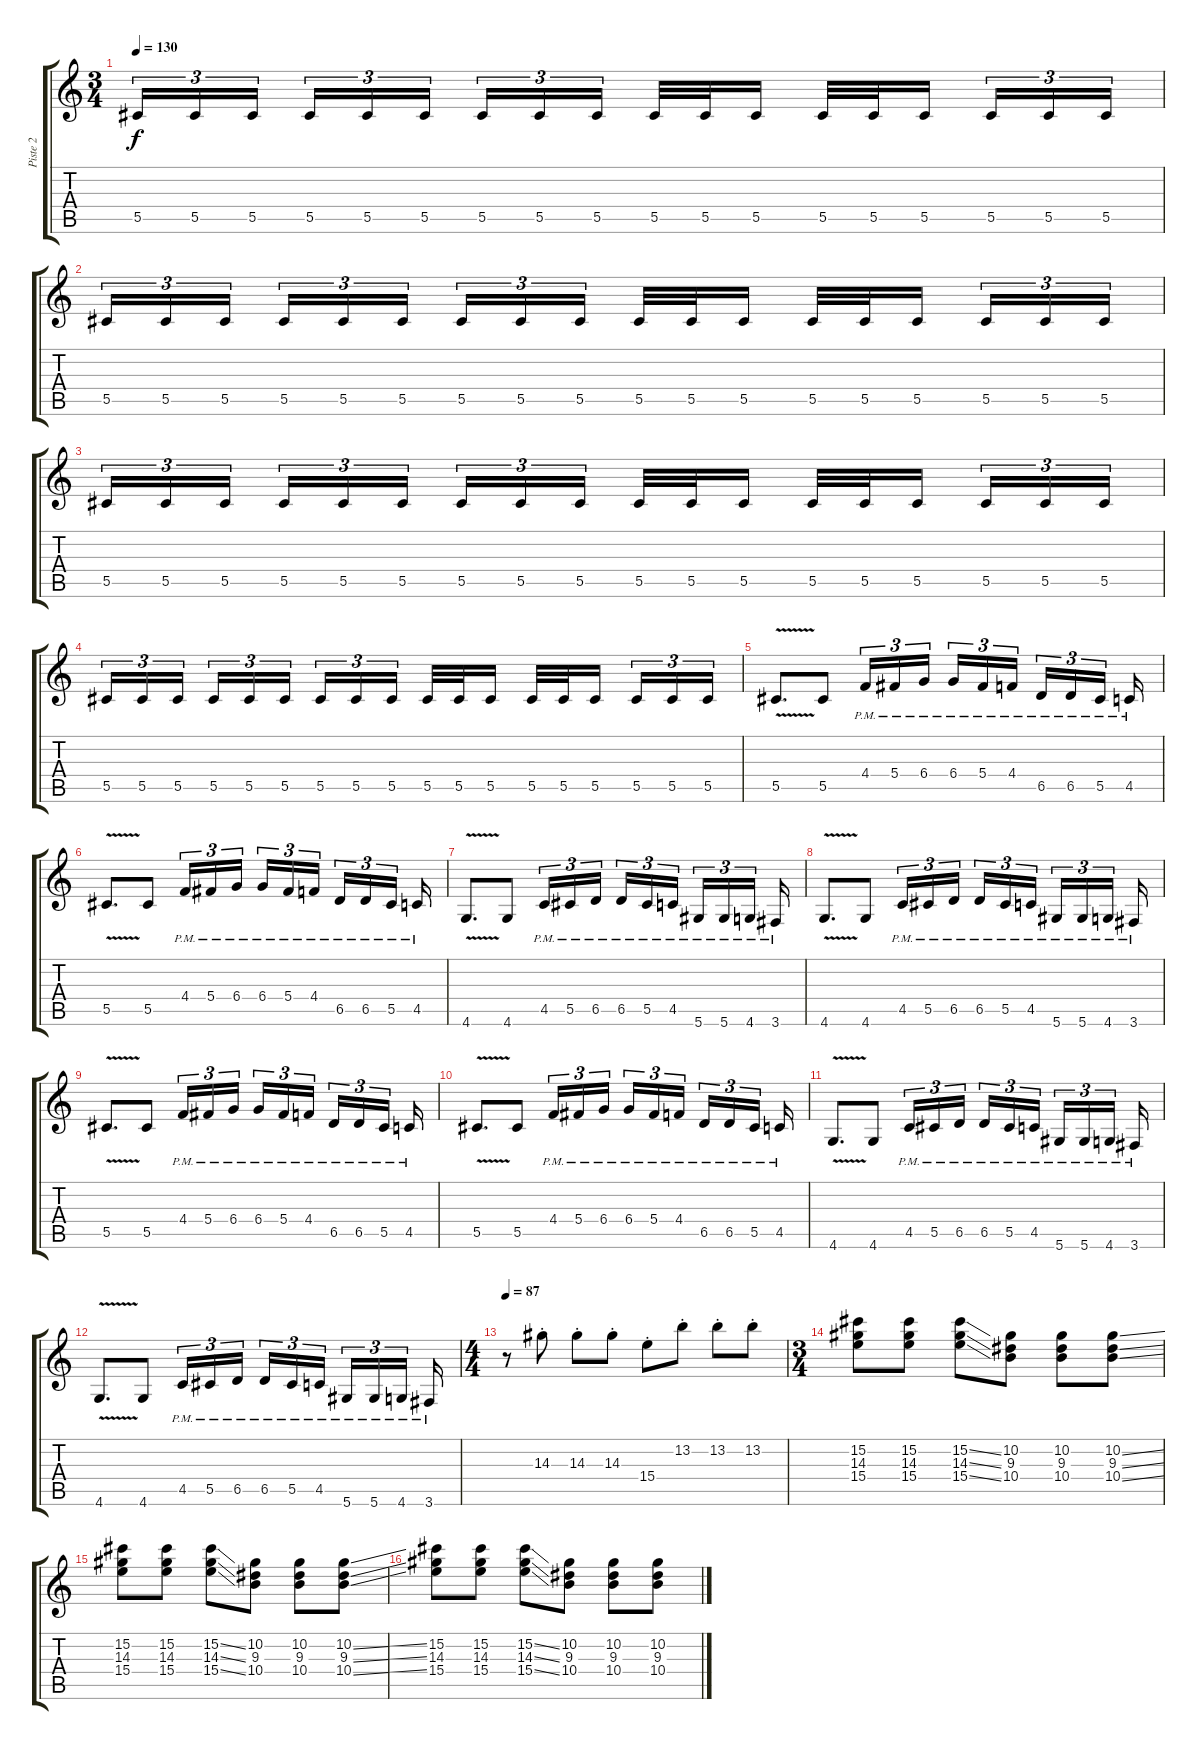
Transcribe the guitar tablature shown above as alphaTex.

\track ("Piste 2" "Piste 2") {instrument distortionguitar}
\staff {score tabs}
\tuning (Eb4 Bb3 Gb3 Db3 Ab2 Eb2) {hide}
\ts (3 4)
\tempo 130
\clef g2
\ks c
5.5.16{tu (3 2) dy f} 5.5.16{tu (3 2)} 5.5.16{tu (3 2) beam splitsecondary} 5.5.16{tu (3 2)} 5.5.16{tu (3 2)} 5.5.16{tu (3 2)} 5.5.16{tu (3 2)} 5.5.16{tu (3 2)} 5.5.16{tu (3 2) beam splitsecondary} 5.5.32 5.5.32 5.5.16 5.5.32 5.5.32 5.5.16{beam splitsecondary} 5.5.16{tu (3 2)} 5.5.16{tu (3 2)} 5.5.16{tu (3 2)} |
5.5.16{tu (3 2)} 5.5.16{tu (3 2)} 5.5.16{tu (3 2) beam splitsecondary} 5.5.16{tu (3 2)} 5.5.16{tu (3 2)} 5.5.16{tu (3 2)} 5.5.16{tu (3 2)} 5.5.16{tu (3 2)} 5.5.16{tu (3 2) beam splitsecondary} 5.5.32 5.5.32 5.5.16 5.5.32 5.5.32 5.5.16{beam splitsecondary} 5.5.16{tu (3 2)} 5.5.16{tu (3 2)} 5.5.16{tu (3 2)} |
5.5.16{tu (3 2)} 5.5.16{tu (3 2)} 5.5.16{tu (3 2) beam splitsecondary} 5.5.16{tu (3 2)} 5.5.16{tu (3 2)} 5.5.16{tu (3 2)} 5.5.16{tu (3 2)} 5.5.16{tu (3 2)} 5.5.16{tu (3 2) beam splitsecondary} 5.5.32 5.5.32 5.5.16 5.5.32 5.5.32 5.5.16{beam splitsecondary} 5.5.16{tu (3 2)} 5.5.16{tu (3 2)} 5.5.16{tu (3 2)} |
5.5.16{tu (3 2)} 5.5.16{tu (3 2)} 5.5.16{tu (3 2) beam splitsecondary} 5.5.16{tu (3 2)} 5.5.16{tu (3 2)} 5.5.16{tu (3 2)} 5.5.16{tu (3 2)} 5.5.16{tu (3 2)} 5.5.16{tu (3 2) beam splitsecondary} 5.5.32 5.5.32 5.5.16 5.5.32 5.5.32 5.5.16{beam splitsecondary} 5.5.16{tu (3 2)} 5.5.16{tu (3 2)} 5.5.16{tu (3 2)} |
5.5{v}.8{d balance 3} 5.5.8 4.4{pm}.16{tu (3 2)} 5.4{pm}.16{tu (3 2)} 6.4{pm}.16{tu (3 2) beam splitsecondary} 6.4{pm}.16{tu (3 2)} 5.4{pm}.16{tu (3 2)} 4.4{pm}.16{tu (3 2) beam splitsecondary} 6.5{pm}.16{tu (3 2)} 6.5{pm}.16{tu (3 2)} 5.5{pm}.16{tu (3 2) beam splitsecondary} 4.5{pm}.16 |
5.5{v}.8{d} 5.5.8 4.4{pm}.16{tu (3 2)} 5.4{pm}.16{tu (3 2)} 6.4{pm}.16{tu (3 2) beam splitsecondary} 6.4{pm}.16{tu (3 2)} 5.4{pm}.16{tu (3 2)} 4.4{pm}.16{tu (3 2) beam splitsecondary} 6.5{pm}.16{tu (3 2)} 6.5{pm}.16{tu (3 2)} 5.5{pm}.16{tu (3 2) beam splitsecondary} 4.5{pm}.16 |
4.6{v}.8{d} 4.6.8 4.5{pm}.16{tu (3 2)} 5.5{pm}.16{tu (3 2)} 6.5{pm}.16{tu (3 2) beam splitsecondary} 6.5{pm}.16{tu (3 2)} 5.5{pm}.16{tu (3 2)} 4.5{pm}.16{tu (3 2) beam splitsecondary} 5.6{pm}.16{tu (3 2)} 5.6{pm}.16{tu (3 2)} 4.6{pm}.16{tu (3 2) beam splitsecondary} 3.6{pm}.16 |
4.6{v}.8{d} 4.6.8 4.5{pm}.16{tu (3 2)} 5.5{pm}.16{tu (3 2)} 6.5{pm}.16{tu (3 2) beam splitsecondary} 6.5{pm}.16{tu (3 2)} 5.5{pm}.16{tu (3 2)} 4.5{pm}.16{tu (3 2) beam splitsecondary} 5.6{pm}.16{tu (3 2)} 5.6{pm}.16{tu (3 2)} 4.6{pm}.16{tu (3 2) beam splitsecondary} 3.6{pm}.16 |
5.5{v}.8{d} 5.5.8 4.4{pm}.16{tu (3 2)} 5.4{pm}.16{tu (3 2)} 6.4{pm}.16{tu (3 2) beam splitsecondary} 6.4{pm}.16{tu (3 2)} 5.4{pm}.16{tu (3 2)} 4.4{pm}.16{tu (3 2) beam splitsecondary} 6.5{pm}.16{tu (3 2)} 6.5{pm}.16{tu (3 2)} 5.5{pm}.16{tu (3 2) beam splitsecondary} 4.5{pm}.16 |
5.5{v}.8{d} 5.5.8 4.4{pm}.16{tu (3 2)} 5.4{pm}.16{tu (3 2)} 6.4{pm}.16{tu (3 2) beam splitsecondary} 6.4{pm}.16{tu (3 2)} 5.4{pm}.16{tu (3 2)} 4.4{pm}.16{tu (3 2) beam splitsecondary} 6.5{pm}.16{tu (3 2)} 6.5{pm}.16{tu (3 2)} 5.5{pm}.16{tu (3 2) beam splitsecondary} 4.5{pm}.16 |
4.6{v}.8{d} 4.6.8 4.5{pm}.16{tu (3 2)} 5.5{pm}.16{tu (3 2)} 6.5{pm}.16{tu (3 2) beam splitsecondary} 6.5{pm}.16{tu (3 2)} 5.5{pm}.16{tu (3 2)} 4.5{pm}.16{tu (3 2) beam splitsecondary} 5.6{pm}.16{tu (3 2)} 5.6{pm}.16{tu (3 2)} 4.6{pm}.16{tu (3 2) beam splitsecondary} 3.6{pm}.16 |
4.6{v}.8{d} 4.6.8 4.5{pm}.16{tu (3 2)} 5.5{pm}.16{tu (3 2)} 6.5{pm}.16{tu (3 2) beam splitsecondary} 6.5{pm}.16{tu (3 2)} 5.5{pm}.16{tu (3 2)} 4.5{pm}.16{tu (3 2) beam splitsecondary} 5.6{pm}.16{tu (3 2)} 5.6{pm}.16{tu (3 2)} 4.6{pm}.16{tu (3 2) beam splitsecondary} 3.6{pm}.16 |
\ts (4 4)
\tempo 87
r.8 14.3{st}.8 14.3{st}.8 14.3{st}.8 15.4{st}.8 13.2{st}.8 13.2{st}.8 13.2{st}.8 |
\ts (3 4)
(15.2 14.3 15.4).8 (15.2 14.3 15.4).8 (15.2{ss} 14.3{ss} 15.4{ss}).8 (10.2 9.3 10.4).8 (10.2 9.3 10.4).8 (10.2{ss} 9.3{ss} 10.4{ss}).8 |
(15.2 14.3 15.4).8 (15.2 14.3 15.4).8 (15.2{ss} 14.3{ss} 15.4{ss}).8 (10.2 9.3 10.4).8 (10.2 9.3 10.4).8 (10.2{ss} 9.3{ss} 10.4{ss}).8 |
(15.2 14.3 15.4).8 (15.2 14.3 15.4).8 (15.2{ss} 14.3{ss} 15.4{ss}).8 (10.2 9.3 10.4).8 (10.2 9.3 10.4).8 (10.2 9.3 10.4).8
